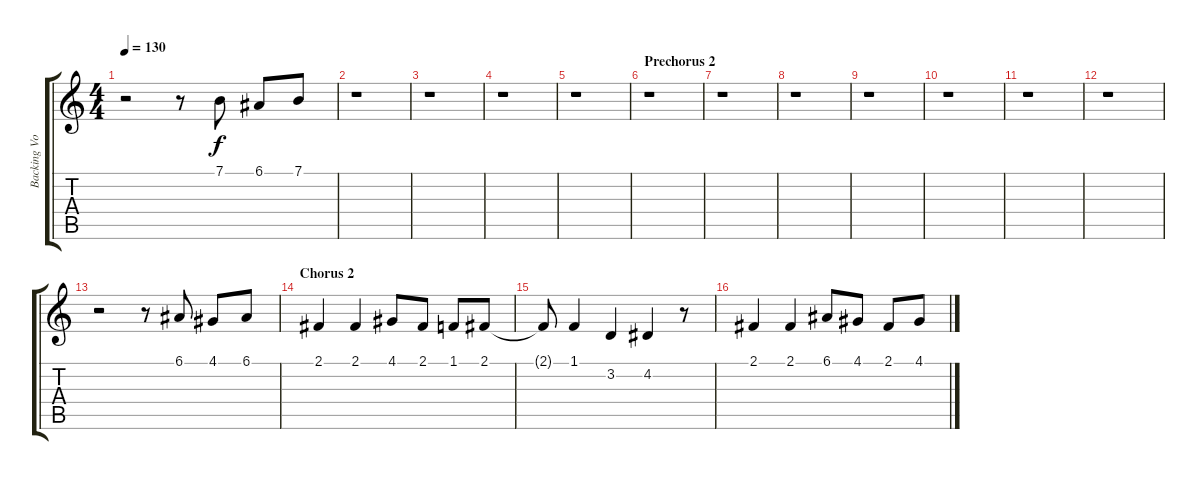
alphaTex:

\track ("Backing Vocals" "Backing Vo") {instrument voiceoohs}
\staff {score tabs}
\tuning (E4 B3 G3 D3 A2 E2) {hide}
\ts (4 4)
\tempo 130
\clef g2
\ks c
r.2{dy f} r.8 7.1.8 6.1.8 7.1.8 |
r.1 |
r.1 |
r.1 |
r.1 |
\section ("" "Prechorus 2")
r.1 |
r.1 |
r.1 |
r.1 |
r.1 |
r.1 |
r.1 |
r.2 r.8 6.1.8 4.1.8 6.1.8 |
\section ("" "Chorus 2")
2.1.4 2.1.4 4.1.8 2.1.8 1.1.8 2.1.8 |
2.1{t}.8 1.1.4 3.2.4 4.2.4 r.8 |
2.1.4 2.1.4 6.1.8 4.1.8 2.1.8 4.1.8
